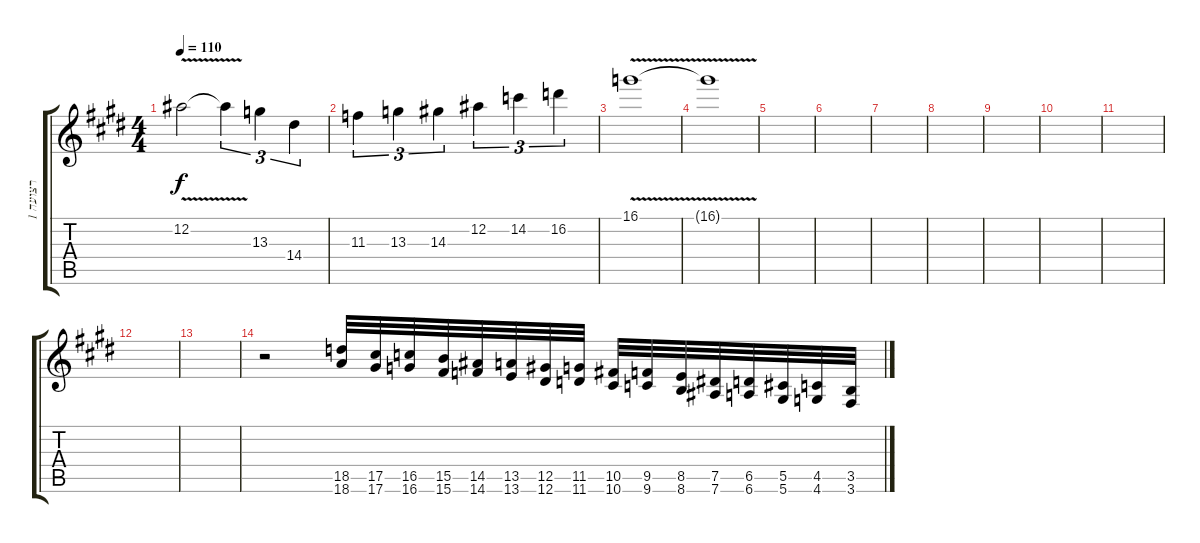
\track ("רצועה 1" "רצועה 1") {instrument overdrivenguitar}
\staff {score tabs}
\tuning (Eb4 Bb3 Gb3 Db3 Ab2 Eb2) {hide}
\ts (4 4)
\tempo 110
\clef g2
\ks e
12.2{v}.2{dy f} 12.2{t}.4{tu (3 2)} 13.3.4{tu (3 2)} 14.4.4{tu (3 2)} |
11.3.4{tu (3 2)} 13.3.4{tu (3 2)} 14.3.4{tu (3 2)} 12.2.4{tu (3 2)} 14.2.4{tu (3 2)} 16.2.4{tu (3 2)} |
16.1{v}.1{volume 0} |
16.1{t}.1 |
|
|
|
|
|
|
|
|
|
r.2 (18.5 18.6).32 (17.5 17.6).32 (16.5 16.6).32 (15.5 15.6).32 (14.5 14.6).32 (13.5 13.6).32 (12.5 12.6).32 (11.5 11.6).32 (10.5 10.6).32 (9.5 9.6).32 (8.5 8.6).32 (7.5 7.6).32 (6.5 6.6).32 (5.5 5.6).32 (4.5 4.6).32 (3.5 3.6).32
